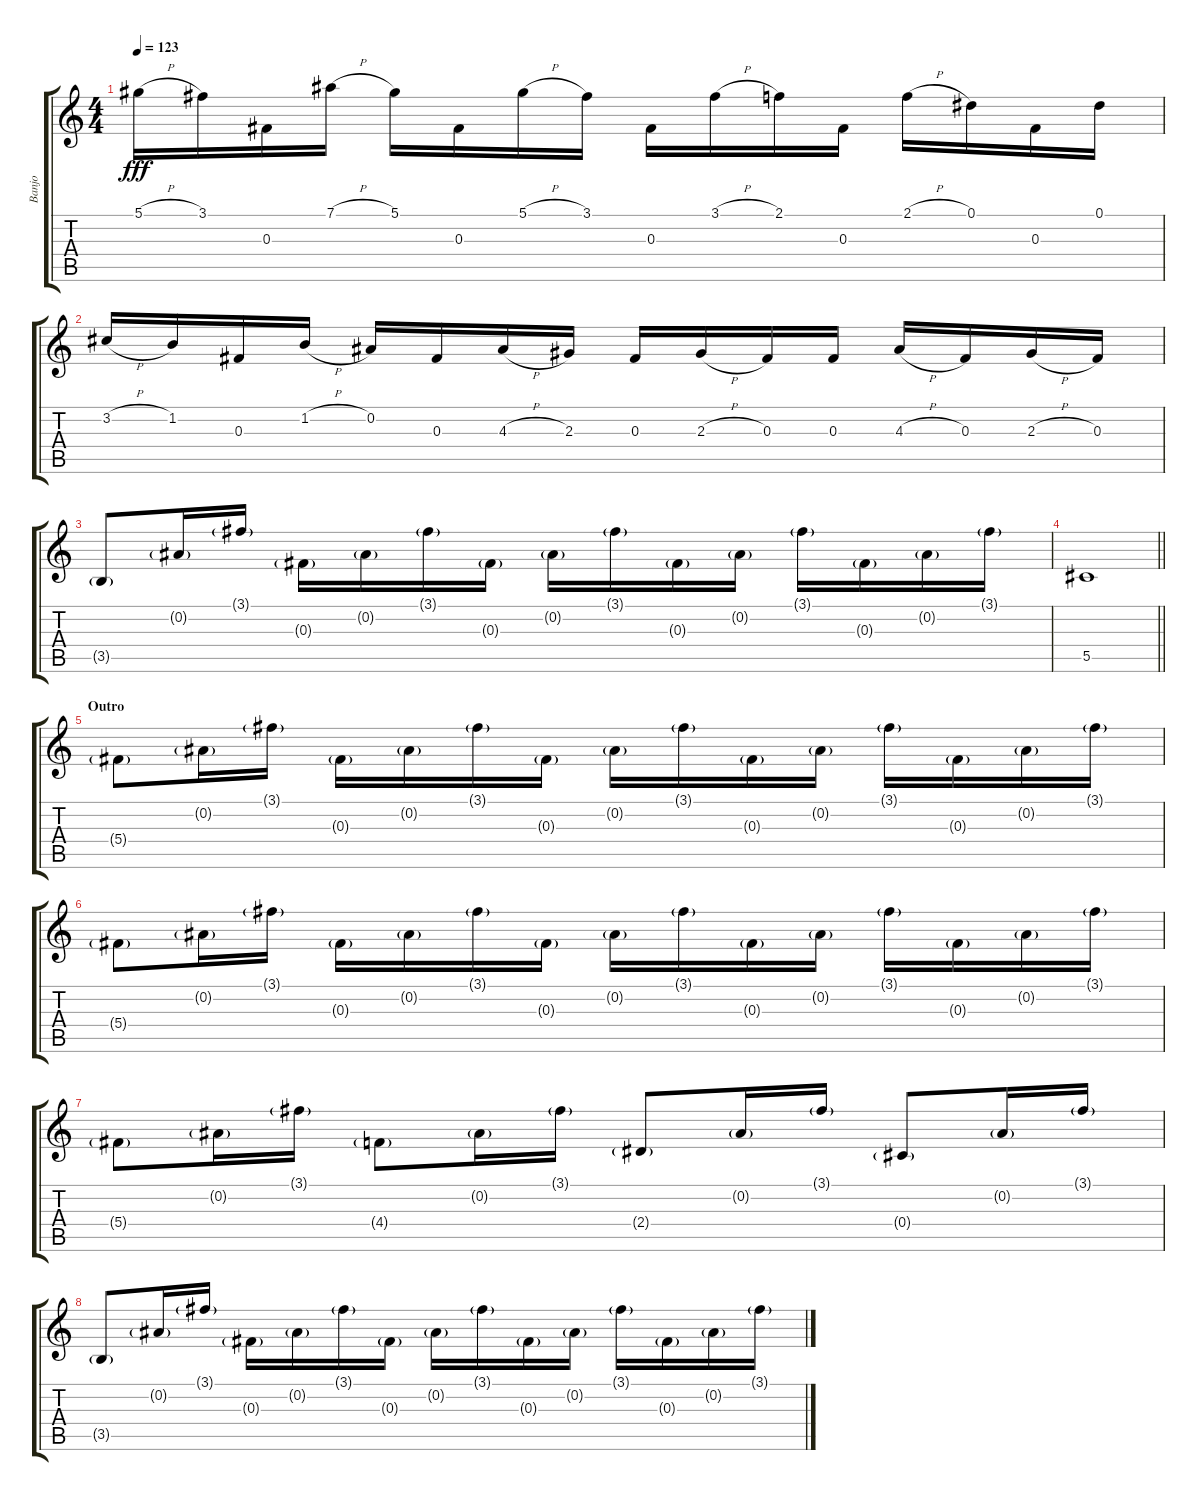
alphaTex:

\track ("Banjo" "Banjo") {instrument banjo}
\staff {score tabs}
\tuning (Eb4 Bb3 Gb3 Db3 Ab2 Eb2) {hide}
\displaytranspose 12
\ts (4 4)
\tempo 123
\clef g2
\ks c
5.1{h}.16{dy fff} 3.1.16 0.3.16 7.1{h}.16 5.1.16 0.3.16 5.1{h}.16 3.1.16 0.3.16 3.1{h}.16 2.1.16 0.3.16 2.1{h}.16 0.1.16 0.3.16 0.1.16 |
3.2{h}.16 1.2.16 0.3.16 1.2{h}.16 0.2.16 0.3.16 4.3{h}.16 2.3.16 0.3.16 2.3{h}.16 0.3.16 0.3.16 4.3{h}.16 0.3.16 2.3{h}.16 0.3.16 |
3.5{g}.8 0.2{g}.16 3.1{g}.16 0.3{g}.16 0.2{g}.16 3.1{g}.16 0.3{g}.16 0.2{g}.16 3.1{g}.16 0.3{g}.16 0.2{g}.16 3.1{g}.16 0.3{g}.16 0.2{g}.16 3.1{g}.16 |
\barLineRight lightlight
5.5.1 |
\section ("" "Outro")
5.4{g}.8 0.2{g}.16 3.1{g}.16 0.3{g}.16 0.2{g}.16 3.1{g}.16 0.3{g}.16 0.2{g}.16 3.1{g}.16 0.3{g}.16 0.2{g}.16 3.1{g}.16 0.3{g}.16 0.2{g}.16 3.1{g}.16 |
5.4{g}.8 0.2{g}.16 3.1{g}.16 0.3{g}.16 0.2{g}.16 3.1{g}.16 0.3{g}.16 0.2{g}.16 3.1{g}.16 0.3{g}.16 0.2{g}.16 3.1{g}.16 0.3{g}.16 0.2{g}.16 3.1{g}.16 |
5.4{g}.8 0.2{g}.16 3.1{g}.16 4.4{g}.8 0.2{g}.16 3.1{g}.16 2.4{g}.8 0.2{g}.16 3.1{g}.16 0.4{g}.8 0.2{g}.16 3.1{g}.16 |
3.5{g}.8 0.2{g}.16 3.1{g}.16 0.3{g}.16 0.2{g}.16 3.1{g}.16 0.3{g}.16 0.2{g}.16 3.1{g}.16 0.3{g}.16 0.2{g}.16 3.1{g}.16 0.3{g}.16 0.2{g}.16 3.1{g}.16
